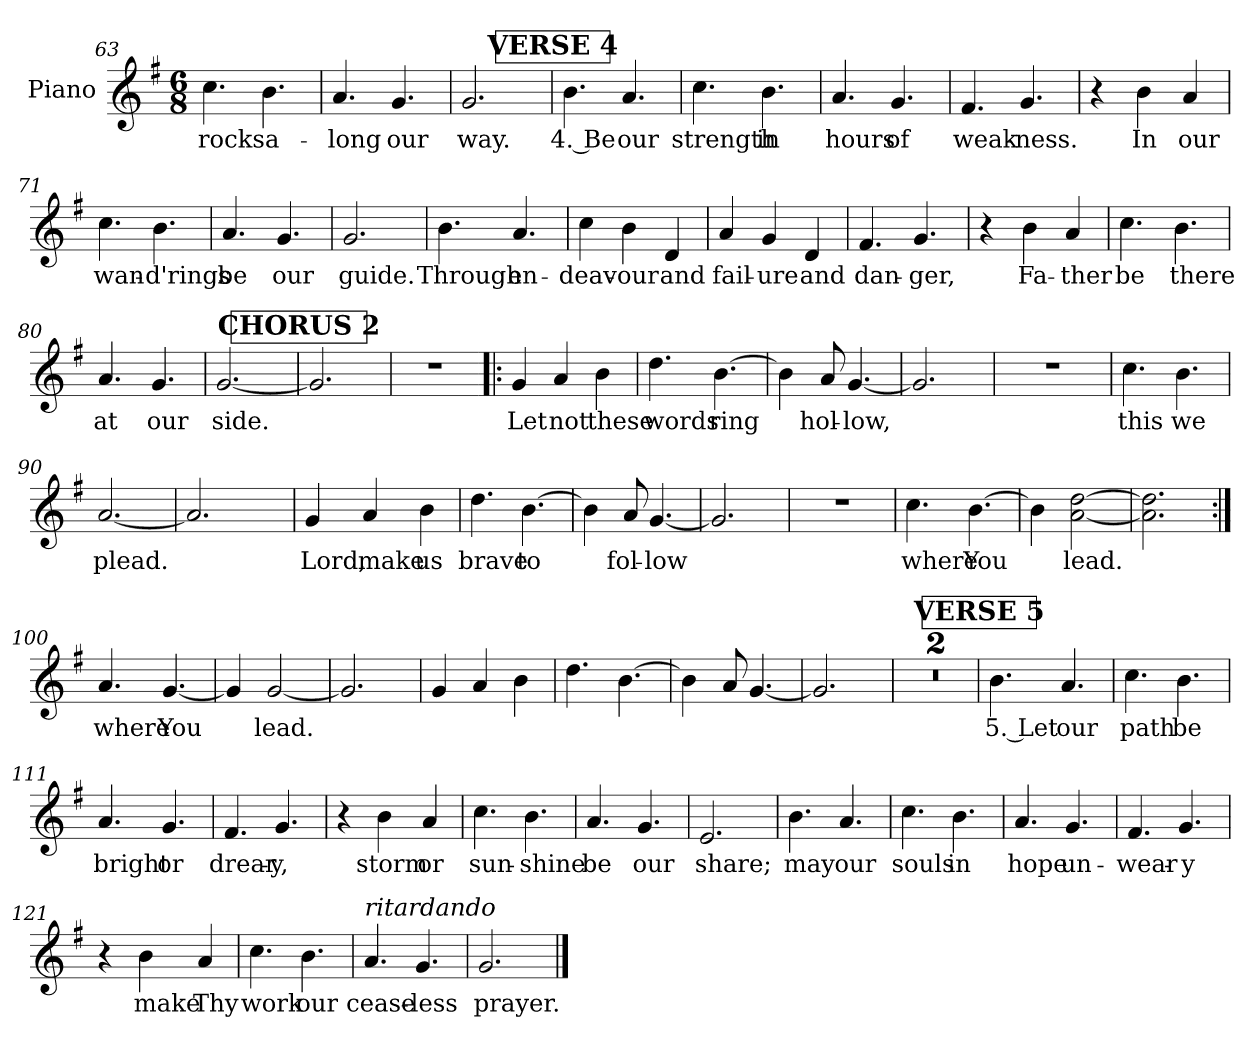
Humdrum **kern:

**kern	**text
*part1	*part1
*staff1	*staff1
*I"Piano	*
*I'Pno.	*
!!LO:LB:g=z
*clefG2	*
*k[f#]	*
*M6/8	*
=63	=63
!	!LO:LY:b
4.cc\	rocks
!	!LO:LY:b
4.b\	a-
=64	=64
!	!LO:LY:b
4.a/	-long
!	!LO:LY:b
4.g/	our
=65	=65
!	!LO:LY:b
2.g/	way.
!!LO:REH:place=s1:a:B:t=VERSE 4
=66	=66
!	!LO:LY:b
4.b\	4. Be
!	!LO:LY:b
4.a/	our
=67	=67
!	!LO:LY:b
4.cc\	strength
!	!LO:LY:b
4.b\	in
=68	=68
!	!LO:LY:b
4.a/	hours
!	!LO:LY:b
4.g/	of
=69	=69
!	!LO:LY:b
4.f#/	weak-
!	!LO:LY:b
4.g/	-ness.
=70	=70
4r	.
!	!LO:LY:b
4b\	In
!	!LO:LY:b
4a/	our
=71	=71
!	!LO:LY:b
4.cc\	wan-
!	!LO:LY:b
4.b\	-d'rings
!!LO:LB:g=z
=72	=72
!	!LO:LY:b
4.a/	be
!	!LO:LY:b
4.g/	our
=73	=73
!	!LO:LY:b
2.g/	guide.
=74	=74
!	!LO:LY:b
4.b\	Through
!	!LO:LY:b
4.a/	en-
=75	=75
!	!LO:LY:b
4cc\	-deav-
!	!LO:LY:b
4b\	-our
!	!LO:LY:b
4d/	and
=76	=76
!	!LO:LY:b
4a/	fail-
!	!LO:LY:b
4g/	-ure
!	!LO:LY:b
4d/	and
=77	=77
!	!LO:LY:b
4.f#/	dan-
!	!LO:LY:b
4.g/	-ger,
=78	=78
4r	.
!	!LO:LY:b
4b\	Fa-
!	!LO:LY:b
4a/	-ther
=79	=79
!	!LO:LY:b
4.cc\	be
!	!LO:LY:b
4.b\	there
!!LO:LB:g=z
=80	=80
!	!LO:LY:b
4.a/	at
!	!LO:LY:b
4.g/	our
=81	=81
!	!LO:LY:b
[2.g/	side.
!!LO:REH:place=s1:a:B:t=CHORUS 2
=82	=82
2.g/]	.
=83	=83
2.r	.
=84!|:	=84!|:
!	!LO:LY:b
4g/	Let
!	!LO:LY:b
4a/	not
!	!LO:LY:b
4b\	these
=85	=85
!	!LO:LY:b
4.dd\	words
!	!LO:LY:b
[4.b\	ring
=86	=86
4b\]	.
!	!LO:LY:b
8a/	hol-
!	!LO:LY:b
[4.g/	low,
=87	=87
2.g/]	.
=88	=88
2.r	.
=89	=89
!	!LO:LY:b
4.cc\	this
!	!LO:LY:b
4.b\	we
=90	=90
!	!LO:LY:b
[2.a/	plead.
=91	=91
2.a/]	.
!!LO:LB:g=z
=92	=92
!	!LO:LY:b
4g/	Lord,
!	!LO:LY:b
4a/	make
!	!LO:LY:b
4b\	us
=93	=93
!	!LO:LY:b
4.dd\	brave
!	!LO:LY:b
[4.b\	to
=94	=94
4b\]	.
!	!LO:LY:b
8a/	fol-
!	!LO:LY:b
[4.g/	-low
=95	=95
2.g/]	.
=96	=96
2.r	.
=97	=97
!	!LO:LY:b
4.cc\	where
!	!LO:LY:b
[4.b\	You
=98	=98
4b\]	.
!	!LO:LY:b
[2a\ [2dd\	lead.
=99	=99
2.a\] 2.dd\]	.
=100:|!	=100:|!
!	!LO:LY:b
4.a/	where
!	!LO:LY:b
[4.g/	You
=101	=101
4g/]	.
!	!LO:LY:b
[2g/	lead.
=102	=102
2.g/]	.
!!LO:LB:g=z
=103	=103
4g!/	.
4a!/	.
4b!\	.
=104	=104
4.dd!\	.
[4.b!\	.
=105	=105
4b!\]	.
8a!/	.
[4.g!/	.
=106	=106
2.g!/]	.
=107	=107
2.r	.
=108	=108
2.r	.
!!LO:REH:place=s1:a:B:t=VERSE 5
=109	=109
!	!LO:LY:b
4.b\	5. Let
!	!LO:LY:b
4.a/	our
=110	=110
!	!LO:LY:b
4.cc\	path
!	!LO:LY:b
4.b\	be
=111	=111
!	!LO:LY:b
4.a/	bright
!	!LO:LY:b
4.g/	or
=112	=112
!	!LO:LY:b
4.f#/	drear-
!	!LO:LY:b
4.g/	-y,
=113	=113
4r	.
!	!LO:LY:b
4b\	storm
!	!LO:LY:b
4a/	or
!!LO:LB:g=z
=114	=114
!	!LO:LY:b
4.cc\	sun-
!	!LO:LY:b
4.b\	-shine
=115	=115
!	!LO:LY:b
4.a/	be
!	!LO:LY:b
4.g/	our
=116	=116
!	!LO:LY:b
2.e/	share;
=117	=117
!	!LO:LY:b
4.b\	may
!	!LO:LY:b
4.a/	our
=118	=118
!	!LO:LY:b
4.cc\	souls
!	!LO:LY:b
4.b\	in
=119	=119
!	!LO:LY:b
4.a/	hope
!	!LO:LY:b
4.g/	un-
=120	=120
!	!LO:LY:b
4.f#/	-wear-
!	!LO:LY:b
4.g/	-y
=121	=121
4r	.
!	!LO:LY:b
4b\	make
!	!LO:LY:b
4a/	Thy
=122	=122
!	!LO:LY:b
4.cc\	work
!	!LO:LY:b
4.b\	our
!!LO:LB:g=z
=123	=123
!LO:TX:a:i:t=ritardando	!
!	!LO:LY:b
4.a/	cease-
!	!LO:LY:b
4.g/	-less
=124	=124
!	!LO:LY:b
2.g/	prayer.
==	==
*-	*-
